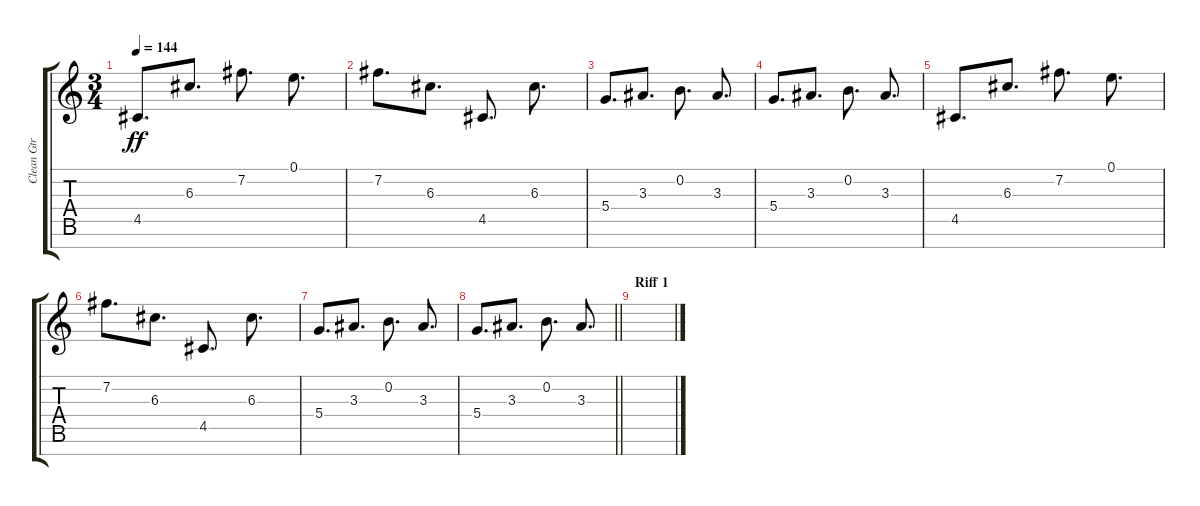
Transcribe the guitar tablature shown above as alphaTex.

\track ("Clean Gtr" "Clean Gtr") {instrument electricguitarclean}
\staff {score tabs}
\tuning (E4 B3 G3 D3 A2 E2 B1) {hide}
\ts (3 4)
\tempo 144
\clef g2
\ks c
4.5.8{d dy ff} 6.3.8{d} 7.2.8{d} 0.1.8{d} |
7.2.8{d} 6.3.8{d} 4.5.8{d} 6.3.8{d} |
5.4.8{d} 3.3.8{d} 0.2.8{d} 3.3.8{d} |
5.4.8{d} 3.3.8{d} 0.2.8{d} 3.3.8{d} |
4.5.8{d} 6.3.8{d} 7.2.8{d} 0.1.8{d} |
7.2.8{d} 6.3.8{d} 4.5.8{d} 6.3.8{d} |
5.4.8{d} 3.3.8{d} 0.2.8{d} 3.3.8{d} |
\barLineRight lightlight
5.4.8{d} 3.3.8{d} 0.2.8{d} 3.3.8{d} |
\section ("" "Riff 1")
